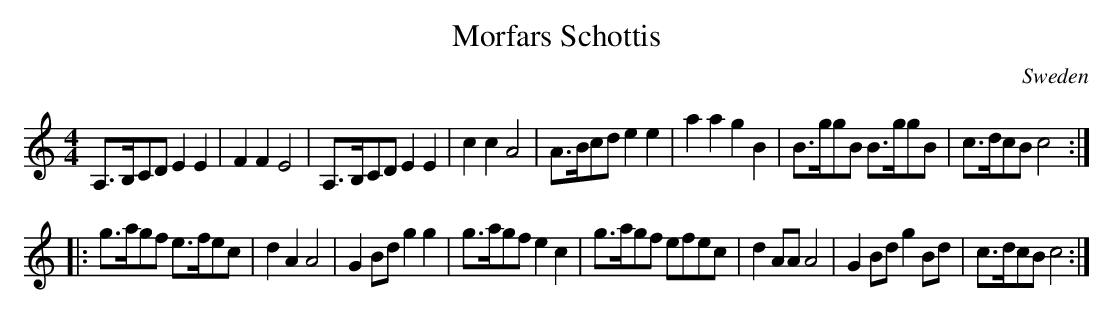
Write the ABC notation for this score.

X:1
T:Morfars Schottis
M:4/4
O:Sweden
K:C major
A,>B,CD E2E2|F2F2 E4|A,>B,CD E2E2|c2c2 A4|\
A>Bcd e2e2|a2a2 g2B2|B>ggB B>ggB|c>dcB c4:|
|:\
g>agf e>fec|d2A2 A4|G2Bd g2g2|g>agf e2c2|\
g>agf efec|d2AA A4|G2Bd g2Bd|c>dcB c4:|
